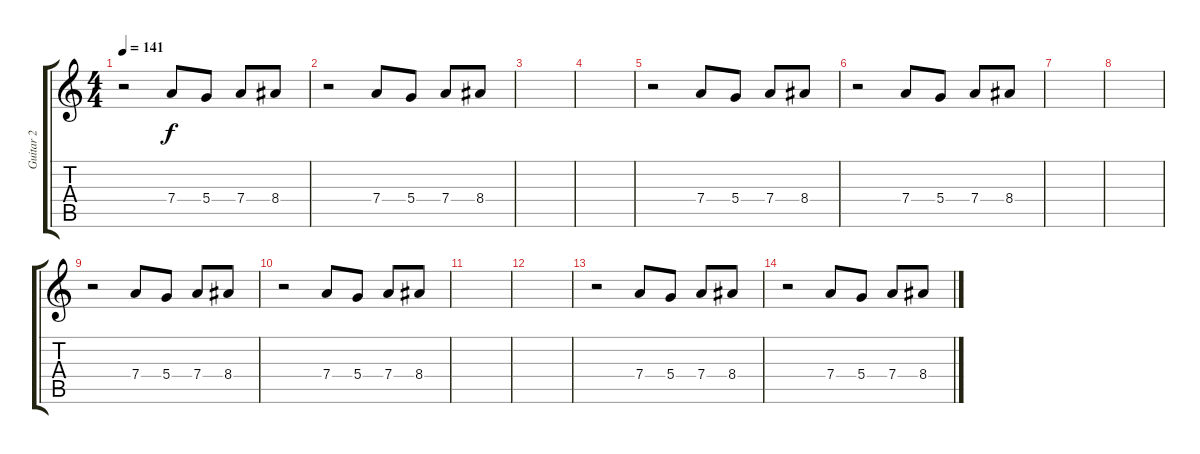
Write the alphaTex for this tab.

\track ("Guitar 2" "Guitar 2") {instrument distortionguitar}
\staff {score tabs}
\tuning (E4 B3 G3 D3 A2 D2) {hide}
\ts (4 4)
\tempo 141
\clef g2
\ks c
r.2{dy f} 7.4.8 5.4.8 7.4.8 8.4.8 |
r.2 7.4.8 5.4.8 7.4.8 8.4.8 |
|
|
r.2 7.4.8 5.4.8 7.4.8 8.4.8 |
r.2 7.4.8 5.4.8 7.4.8 8.4.8 |
|
|
r.2 7.4.8 5.4.8 7.4.8 8.4.8 |
r.2 7.4.8 5.4.8 7.4.8 8.4.8 |
|
|
r.2 7.4.8 5.4.8 7.4.8 8.4.8 |
r.2 7.4.8 5.4.8 7.4.8 8.4.8
